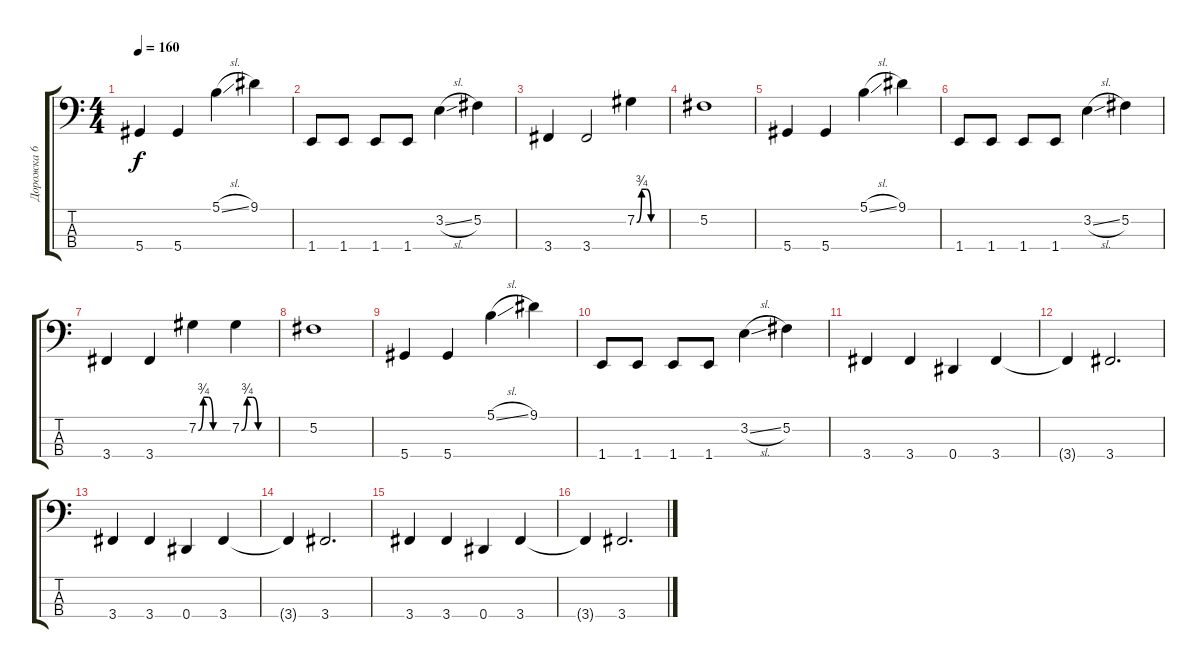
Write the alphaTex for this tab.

\track ("Дорожка 6" "Дорожка 6") {instrument electricbassfinger}
\staff {score tabs}
\tuning (Gb2 Db2 Ab1 Eb1) {hide}
\ts (4 4)
\tempo 160
\clef f4
\ks c
5.4.4{dy f} 5.4.4 5.1{sl}.4 9.1.4 |
1.4.8 1.4.8 1.4.8 1.4.8 3.2{sl}.4 5.2.4 |
3.4.4 3.4.2 7.2{be (custom 0 0 10 3 20 3 30 0 60 0)}.4 |
5.2.1 |
5.4.4 5.4.4 5.1{sl}.4 9.1.4 |
1.4.8 1.4.8 1.4.8 1.4.8 3.2{sl}.4 5.2.4 |
3.4.4 3.4.4 7.2{be (custom 0 0 10 3 20 3 30 0 60 0)}.4 7.2{be (custom 0 0 10 3 20 3 30 0 60 0)}.4 |
5.2.1 |
5.4.4 5.4.4 5.1{sl}.4 9.1.4 |
1.4.8 1.4.8 1.4.8 1.4.8 3.2{sl}.4 5.2.4 |
3.4.4 3.4.4 0.4.4 3.4.4 |
3.4{t}.4 3.4.2{d} |
3.4.4 3.4.4 0.4.4 3.4.4 |
3.4{t}.4 3.4.2{d} |
3.4.4 3.4.4 0.4.4 3.4.4 |
3.4{t}.4 3.4.2{d}
